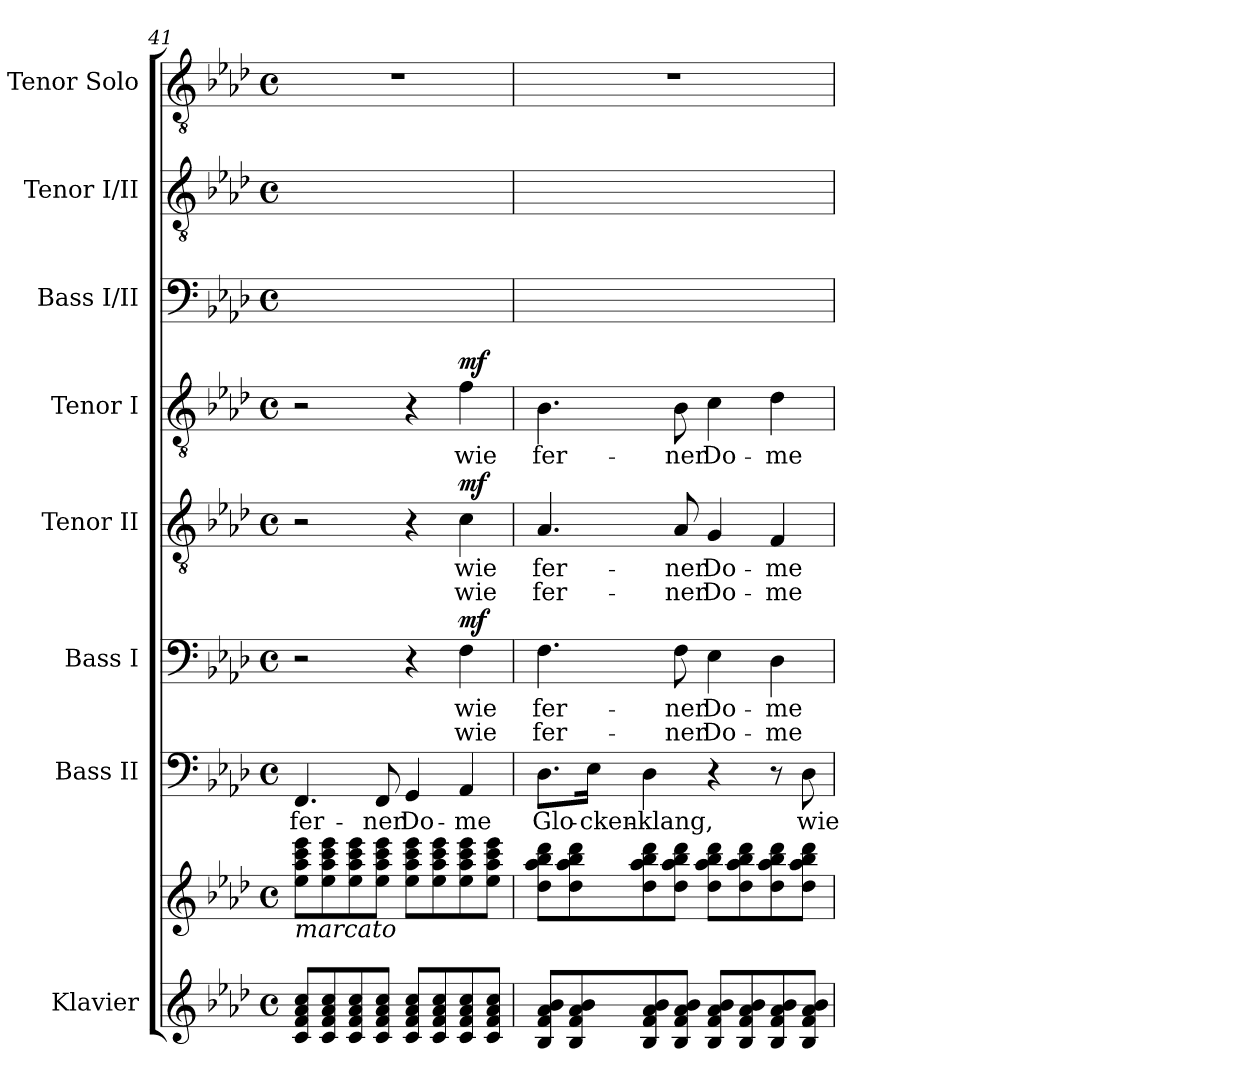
**kern	**kern	**kern	**text	**kern	**text	**text	**dynam	**kern	**text	**text	**dynam	**kern	**text	**dynam	**kern	**text	**kern	**text	**kern
*part8	*part8	*part7	*part7	*part6	*part6	*part6	*part6	*part5	*part5	*part5	*part5	*part4	*part4	*part4	*part3	*part3	*part2	*part2	*part1
*staff9	*staff8	*staff7	*staff7	*staff6	*staff6	*staff6	*staff6	*staff5	*staff5	*staff5	*staff5	*staff4	*staff4	*staff4	*staff3	*staff3	*staff2	*staff2	*staff1
*I"Klavier	*	*I"Bass II	*	*I"Bass I	*	*	*	*I"Tenor II	*	*	*	*I"Tenor I	*	*	*I"Bass I/II	*	*I"Tenor I/II	*	*I"Tenor Solo
*I'Klav.	*	*I'B.	*	*I'B.	*	*	*	*I'T.	*	*	*	*I'T.	*	*	*I'B.	*	*I'T.	*	*I'T. Solo
*clefG2	*clefG2	*clefF4	*	*clefF4	*	*	*	*clefGv2	*	*	*	*clefGv2	*	*	*clefF4	*	*clefGv2	*	*clefGv2
*	*	*	*	*	*	*	*	*ITrd7c12	*	*	*	*ITrd7c12	*	*	*	*	*ITrd7c12	*	*ITrd7c12
*k[b-e-a-d-]	*k[b-e-a-d-]	*k[b-e-a-d-]	*	*k[b-e-a-d-]	*	*	*	*k[b-e-a-d-]	*	*	*	*k[b-e-a-d-]	*	*	*k[b-e-a-d-]	*	*k[b-e-a-d-]	*	*k[b-e-a-d-]
*A-:	*A-:	*A-:	*	*A-:	*	*	*	*A-:	*	*	*	*A-:	*	*	*A-:	*	*A-:	*	*A-:
*M4/4	*M4/4	*M4/4	*	*M4/4	*	*	*	*M4/4	*	*	*	*M4/4	*	*	*M4/4	*	*M4/4	*	*M4/4
*met(c)	*met(c)	*met(c)	*	*met(c)	*	*	*	*met(c)	*	*	*	*met(c)	*	*	*met(c)	*	*met(c)	*	*met(c)
=41	=41	=41	=41	=41	=41	=41	=41	=41	=41	=41	=41	=41	=41	=41	=41	=41	=41	=41	=41
!	!	!	!LO:LY:b:color=#000000	!	!	!	!	!	!	!	!	!	!	!	!	!	!	!	!
*	*	*	*	*	*	*	*	*	*	*	*	*	*	*	*^	*	*	*	*
!	!LO:TX:b:i:t=marcato	!	!	!	!	!	!	!	!	!	!	!	!	!	!	!	!	!	!	!
!	!	!	!	!	!	!	!	!	!	!	!	!	!	!	!	!	!LO:LY:b:color=#000000	!	!	!
*	*	*	*	*	*	*	*	*	*	*	*	*	*	*	*	*	*	*^	*	*
8ci/ 8fi 8a-i 8cciL	8ee-i\ 8aa-i 8ccci 8eee-iL	4.FFi/	fer-	2r	.	.	.	2r	.	.	.	2r	.	.	2ryy	4.FFi/yy	fer-	2ryy	2.ryy	.	1r
8ci/ 8fi 8a-i 8cci	8ee-i\ 8aa-i 8ccci 8eee-i	.	.	.	.	.	.	.	.	.	.	.	.	.	.	.	.	.	.	.	.
8ci/ 8fi 8a-i 8cci	8ee-i\ 8aa-i 8ccci 8eee-i	.	.	.	.	.	.	.	.	.	.	.	.	.	.	.	.	.	.	.	.
!	!	!	!LO:LY:b:color=#000000	!	!	!	!	!	!	!	!	!	!	!	!	!	!	!	!	!	!
!	!	!	!	!	!	!	!	!	!	!	!	!	!	!	!	!	!LO:LY:b:color=#000000	!	!	!	!
8ci/ 8fi 8a-i 8cciJ	8ee-i\ 8aa-i 8ccci 8eee-iJ	8FFi/	-ner	.	.	.	.	.	.	.	.	.	.	.	.	8FFi/yy	-ner	.	.	.	.
!	!	!	!LO:LY:b:color=#000000	!	!	!	!	!	!	!	!	!	!	!	!	!	!	!	!	!	!
!	!	!	!	!	!	!	!	!	!	!	!	!	!	!	!	!	!LO:LY:b:color=#000000	!	!	!	!
8ci/ 8fi 8a-i 8cciL	8ee-i\ 8aa-i 8ccci 8eee-iL	4GGi/	Do-	4r	.	.	.	4r	.	.	.	4r	.	.	4ryy	4GGi/yy	Do-	4ryy	.	.	.
8ci/ 8fi 8a-i 8cci	8ee-i\ 8aa-i 8ccci 8eee-i	.	.	.	.	.	.	.	.	.	.	.	.	.	.	.	.	.	.	.	.
!	!	!	!LO:LY:b:color=#000000	!	!	!	!	!	!	!	!	!	!	!	!	!	!	!	!	!	!
!	!	!	!	!	!LO:LY:b:color=#000000	!LO:LY:b:color=#000000	!	!	!	!	!	!	!	!	!	!	!	!	!	!	!
!	!	!	!	!	!	!	!	!	!LO:LY:b:color=#000000	!LO:LY:b:color=#000000	!	!	!	!	!	!	!	!	!	!	!
!	!	!	!	!	!	!	!	!	!	!	!	!	!LO:LY:b:color=#000000	!	!	!	!	!	!	!	!
!	!	!	!	!	!	!	!	!	!	!	!	!	!	!	!	!	!LO:LY:a:color=#000000	!	!	!	!
!	!	!	!	!	!	!	!	!	!	!	!	!	!	!	!	!	!LO:LY:b:color=#000000	!	!	!	!
!	!	!	!	!	!	!	!	!	!	!	!	!	!	!	!	!	!	!	!	!LO:LY:b:color=#000000	!
8ci/ 8fi 8a-i 8cci	8ee-i\ 8aa-i 8ccci 8eee-i	4AA-i/	-me	4Fi\	wie	wie	mf	4Ci\	wie	wie	mf	4Fi\	wie	mf	4Fi/yy	4AA-i\yy	-me	4Fi/yy	4Ci\yy	wie	.
8ci/ 8fi 8a-i 8cciJ	8ee-i\ 8aa-i 8ccci 8eee-iJ	.	.	.	.	.	.	.	.	.	.	.	.	.	.	.	.	.	.	.	.
!!LO:LB:g=z
=42	=42	=42	=42	=42	=42	=42	=42	=42	=42	=42	=42	=42	=42	=42	=42	=42	=42	=42	=42	=42	=42
!	!	!	!LO:LY:b:color=#000000	!	!	!	!	!	!	!	!	!	!	!	!	!	!	!	!	!	!
!	!	!	!	!	!LO:LY:b:color=#000000	!LO:LY:b:color=#000000	!	!	!	!	!	!	!	!	!	!	!	!	!	!	!
!	!	!	!	!	!	!	!	!	!LO:LY:b:color=#000000	!LO:LY:b:color=#000000	!	!	!	!	!	!	!	!	!	!	!
!	!	!	!	!	!	!	!	!	!	!	!	!	!LO:LY:b:color=#000000	!	!	!	!	!	!	!	!
!	!	!	!	!	!	!	!	!	!	!	!	!	!	!	!	!	!LO:LY:a:color=#000000	!	!	!	!
!	!	!	!	!	!	!	!	!	!	!	!	!	!	!	!	!	!LO:LY:b:color=#000000	!	!	!	!
!	!	!	!	!	!	!	!	!	!	!	!	!	!	!	!	!	!	!	!	!LO:LY:b:color=#000000	!
8B-i/ 8fi 8a-i 8b-iL	8dd-i\ 8aa-i 8bb-i 8ddd-iL	8.D-i\L	Glo-	4.Fi\	fer-	-fer-	.	4.AA-i/	fer-	-fer-	.	4.BB-i\	fer-	.	4.Fi/yy	8.D-i\Lyy	Glo-	4.BB-i/yy	4.AA-i\yy	fer-	1r
8B-i/ 8fi 8a-i 8b-i	8dd-i\ 8aa-i 8bb-i 8ddd-i	.	.	.	.	.	.	.	.	.	.	.	.	.	.	.	.	.	.	.	.
!	!	!	!LO:LY:b:color=#000000	!	!	!	!	!	!	!	!	!	!	!	!	!	!	!	!	!	!
!	!	!	!	!	!	!	!	!	!	!	!	!	!	!	!	!	!LO:LY:b:color=#000000	!	!	!	!
.	.	16E-i\Jk	-cken-	.	.	.	.	.	.	.	.	.	.	.	.	16E-i\Jkyy	-cken-	.	.	.	.
!	!	!	!LO:LY:b:color=#000000	!	!	!	!	!	!	!	!	!	!	!	!	!	!	!	!	!	!
!	!	!	!	!	!	!	!	!	!	!	!	!	!	!	!	!	!LO:LY:b:color=#000000	!	!	!	!
8B-i/ 8fi 8a-i 8b-i	8dd-i\ 8aa-i 8bb-i 8ddd-i	4D-i\	-klang,	.	.	.	.	.	.	.	.	.	.	.	.	4D-i\yy	-klang,	.	.	.	.
!	!	!	!	!	!LO:LY:b:color=#000000	!LO:LY:b:color=#000000	!	!	!	!	!	!	!	!	!	!	!	!	!	!	!
!	!	!	!	!	!	!	!	!	!LO:LY:b:color=#000000	!LO:LY:b:color=#000000	!	!	!	!	!	!	!	!	!	!	!
!	!	!	!	!	!	!	!	!	!	!	!	!	!LO:LY:b:color=#000000	!	!	!	!	!	!	!	!
!	!	!	!	!	!	!	!	!	!	!	!	!	!	!	!	!	!LO:LY:a:color=#000000	!	!	!	!
!	!	!	!	!	!	!	!	!	!	!	!	!	!	!	!	!	!	!	!	!LO:LY:b:color=#000000	!
8B-i/ 8fi 8a-i 8b-iJ	8dd-i\ 8aa-i 8bb-i 8ddd-iJ	.	.	8Fi\	-ner	ner	.	8AA-i/	-ner	ner	.	8BB-i\	-ner	.	8Fi\yy	.	-ner	8BB-i\yy	8AA-i/yy	-ner	.
!	!	!	!	!	!LO:LY:b:color=#000000	!LO:LY:b:color=#000000	!	!	!	!	!	!	!	!	!	!	!	!	!	!	!
!	!	!	!	!	!	!	!	!	!LO:LY:b:color=#000000	!LO:LY:b:color=#000000	!	!	!	!	!	!	!	!	!	!	!
!	!	!	!	!	!	!	!	!	!	!	!	!	!LO:LY:b:color=#000000	!	!	!	!	!	!	!	!
!	!	!	!	!	!	!	!	!	!	!	!	!	!	!	!	!	!LO:LY:a:color=#000000	!	!	!	!
!	!	!	!	!	!	!	!	!	!	!	!	!	!	!	!	!	!	!	!	!LO:LY:b:color=#000000	!
8B-i/ 8fi 8a-i 8b-iL	8dd-i\ 8aa-i 8bb-i 8ddd-iL	4r	.	4E-i\	Do-	-Do-	.	4GGi/	Do-	-Do-	.	4Ci\	Do-	.	4E-i\yy	4.ryy	Do-	4Ci/yy	4GGi\yy	Do-	.
8B-i/ 8fi 8a-i 8b-i	8dd-i\ 8aa-i 8bb-i 8ddd-i	.	.	.	.	.	.	.	.	.	.	.	.	.	.	.	.	.	.	.	.
!	!	!	!	!	!LO:LY:b:color=#000000	!LO:LY:b:color=#000000	!	!	!	!	!	!	!	!	!	!	!	!	!	!	!
!	!	!	!	!	!	!	!	!	!LO:LY:b:color=#000000	!LO:LY:b:color=#000000	!	!	!	!	!	!	!	!	!	!	!
!	!	!	!	!	!	!	!	!	!	!	!	!	!LO:LY:b:color=#000000	!	!	!	!	!	!	!	!
!	!	!	!	!	!	!	!	!	!	!	!	!	!	!	!	!	!LO:LY:a:color=#000000	!	!	!	!
!	!	!	!	!	!	!	!	!	!	!	!	!	!	!	!	!	!	!	!	!LO:LY:b:color=#000000	!
8B-i/ 8fi 8a-i 8b-i	8dd-i\ 8aa-i 8bb-i 8ddd-i	8r	.	4D-i\	-me	me	.	4FFi/	-me	me	.	4D-i\	-me	.	4D-i\yy	.	-me	4D-i/yy	4FFi\yy	-me	.
!	!	!	!LO:LY:b:color=#000000	!	!	!	!	!	!	!	!	!	!	!	!	!	!	!	!	!	!
!	!	!	!	!	!	!	!	!	!	!	!	!	!	!	!	!	!LO:LY:b:color=#000000	!	!	!	!
8B-i/ 8fi 8a-i 8b-iJ	8dd-i\ 8aa-i 8bb-i 8ddd-iJ	8D-i\	wie	.	.	.	.	.	.	.	.	.	.	.	.	8D-i\yy	wie	.	.	.	.
*	*	*	*	*	*	*	*	*	*	*	*	*	*	*	*v	*v	*	*	*	*	*
*	*	*	*	*	*	*	*	*	*	*	*	*	*	*	*	*	*v	*v	*	*
=	=	=	=	=	=	=	=	=	=	=	=	=	=	=	=	=	=	=	=
*-	*-	*-	*-	*-	*-	*-	*-	*-	*-	*-	*-	*-	*-	*-	*-	*-	*-	*-	*-
